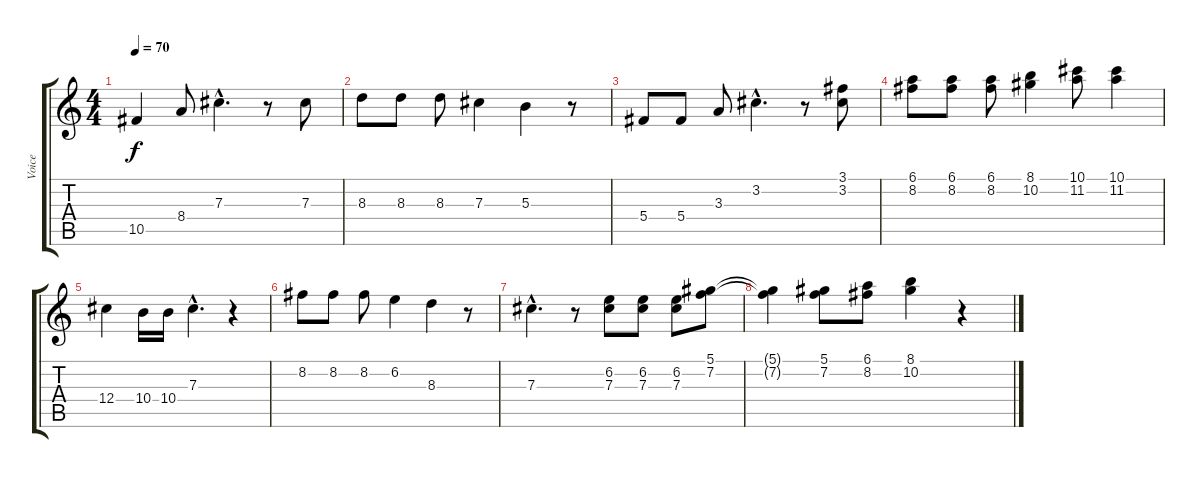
\track ("Voice" "Voice") {instrument distortionguitar}
\staff {score tabs}
\tuning (Eb4 Bb3 Gb3 Db3 Ab2 Eb2) {hide}
\ts (4 4)
\tempo 70
\clef g2
\ks c
10.5.4{dy f} 8.4.8 7.3{hac}.4{d} r.8 7.3.8 |
8.3.8 8.3.8 8.3.8 7.3.4 5.3.4 r.8 |
5.4.8 5.4.8 3.3.8 3.2{hac}.4{d} r.8 (3.1 3.2).8 |
(6.1 8.2).8 (6.1 8.2).8 (6.1 8.2).8 (8.1 10.2).4 (10.1 11.2).8 (10.1 11.2).4 |
12.4.4 10.4.16 10.4.16 7.3{hac}.4{d} r.4 |
8.2.8 8.2.8 8.2.8 6.2.4 8.3.4 r.8 |
7.3{hac}.4{d} r.8 (6.2 7.3).8 (6.2 7.3).8 (6.2 7.3).8 (5.1 7.2).8 |
(5.1{t} 7.2{t}).4 (5.1 7.2).8 (6.1 8.2).8 (8.1 10.2).4 r.4
